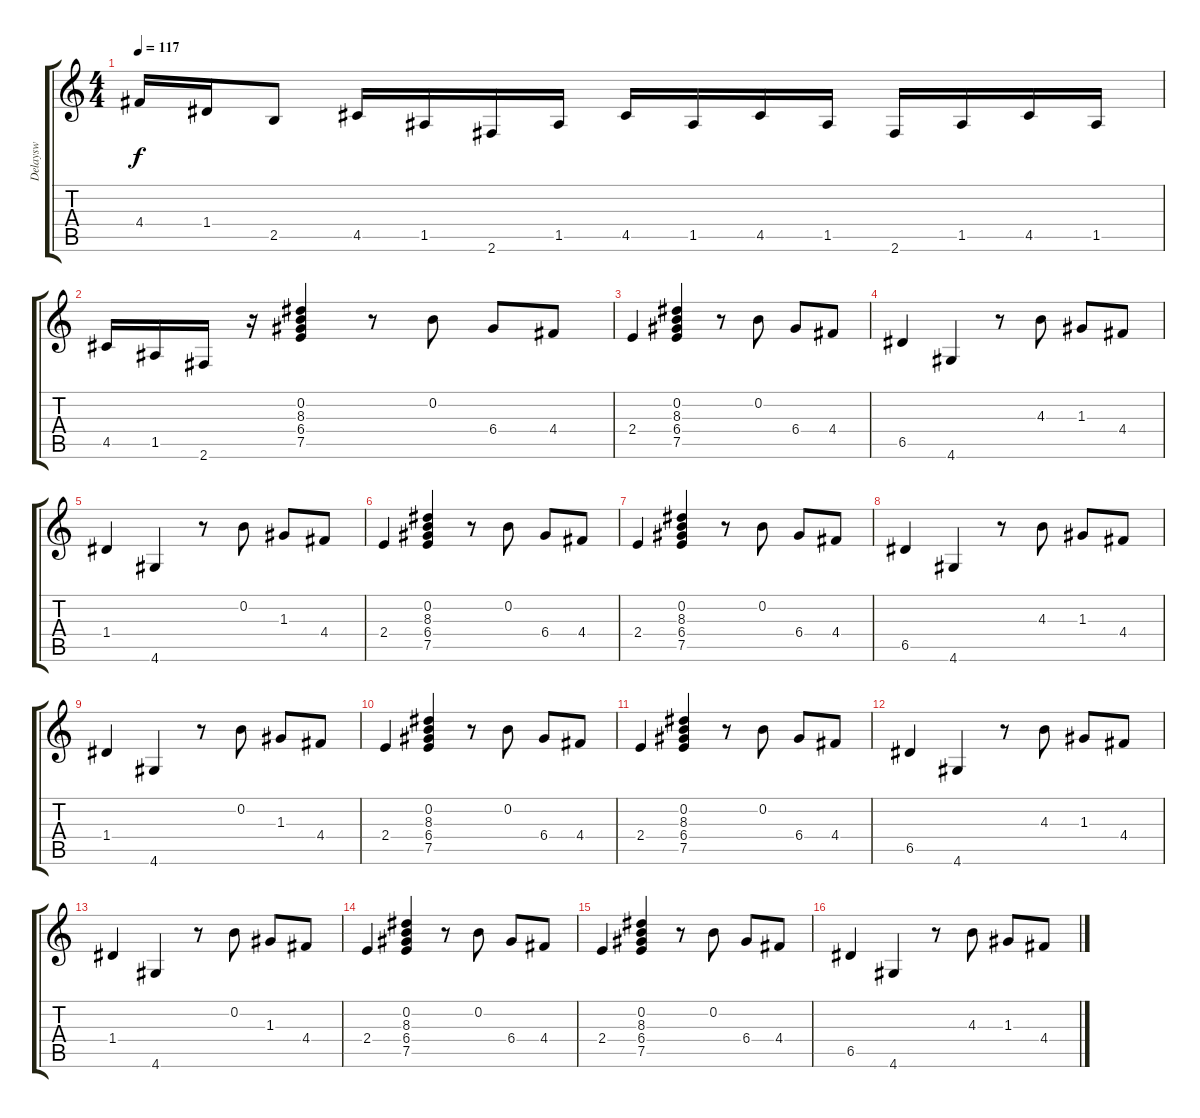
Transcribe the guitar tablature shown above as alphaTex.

\track ("Delaysw" "Delaysw") {instrument electricguitarjazz}
\staff {score tabs}
\tuning (E4 B3 G3 D3 A2 E2) {hide}
\ts (4 4)
\tempo 117
\clef g2
\ks c
4.4.16{dy f} 1.4.16 2.5.8 4.5.16 1.5.16 2.6.16 1.5.16 4.5.16 1.5.16 4.5.16 1.5.16 2.6.16 1.5.16 4.5.16 1.5.16 |
4.5.16 1.5.16 2.6.16 r.16 (0.2 8.3 6.4 7.5).4 r.8 0.2.8 6.4.8 4.4.8 |
2.4.4 (0.2 8.3 6.4 7.5).4 r.8 0.2.8 6.4.8 4.4.8 |
6.5.4 4.6.4 r.8 4.3.8 1.3.8 4.4.8 |
1.4.4 4.6.4 r.8 0.2.8 1.3.8 4.4.8 |
2.4.4 (0.2 8.3 6.4 7.5).4 r.8 0.2.8 6.4.8 4.4.8 |
2.4.4 (0.2 8.3 6.4 7.5).4 r.8 0.2.8 6.4.8 4.4.8 |
6.5.4 4.6.4 r.8 4.3.8 1.3.8 4.4.8 |
1.4.4 4.6.4 r.8 0.2.8 1.3.8 4.4.8 |
2.4.4 (0.2 8.3 6.4 7.5).4 r.8 0.2.8 6.4.8 4.4.8 |
2.4.4 (0.2 8.3 6.4 7.5).4 r.8 0.2.8 6.4.8 4.4.8 |
6.5.4 4.6.4 r.8 4.3.8 1.3.8 4.4.8 |
1.4.4 4.6.4 r.8 0.2.8 1.3.8 4.4.8 |
2.4.4 (0.2 8.3 6.4 7.5).4 r.8 0.2.8 6.4.8 4.4.8 |
2.4.4 (0.2 8.3 6.4 7.5).4 r.8 0.2.8 6.4.8 4.4.8 |
6.5.4 4.6.4 r.8 4.3.8 1.3.8 4.4.8
